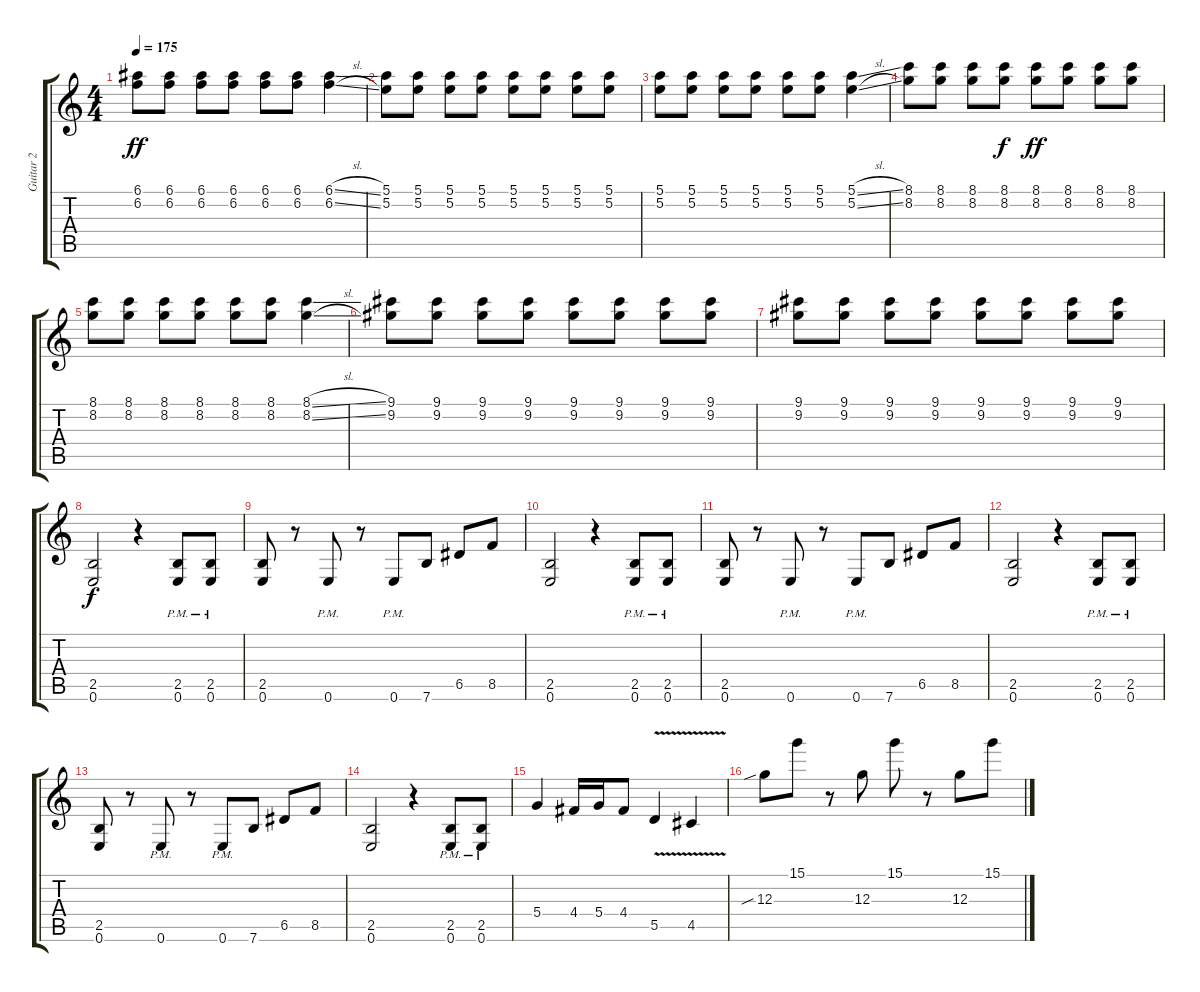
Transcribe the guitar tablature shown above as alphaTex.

\track ("Guitar 2" "Guitar 2") {instrument distortionguitar}
\staff {score tabs}
\tuning (E4 B3 G3 D3 A2 E2) {hide}
\ts (4 4)
\tempo 175
\clef g2
\ks c
(6.1 6.2).8{dy ff} (6.1 6.2).8 (6.1 6.2).8 (6.1 6.2).8 (6.1 6.2).8 (6.1 6.2).8 (6.1{sl} 6.2{sl}).4 |
(5.1 5.2).8 (5.1 5.2).8 (5.1 5.2).8 (5.1 5.2).8 (5.1 5.2).8 (5.1 5.2).8 (5.1 5.2).8 (5.1 5.2).8 |
(5.1 5.2).8 (5.1 5.2).8 (5.1 5.2).8 (5.1 5.2).8 (5.1 5.2).8 (5.1 5.2).8 (5.1{sl} 5.2{sl}).4 |
(8.1 8.2).8 (8.1 8.2).8 (8.1 8.2).8 (8.1 8.2).8{dy f} (8.1 8.2).8{dy ff} (8.1 8.2).8 (8.1 8.2).8 (8.1 8.2).8 |
(8.1 8.2).8 (8.1 8.2).8 (8.1 8.2).8 (8.1 8.2).8 (8.1 8.2).8 (8.1 8.2).8 (8.1{sl} 8.2{sl}).4 |
(9.1 9.2).8 (9.1 9.2).8 (9.1 9.2).8 (9.1 9.2).8 (9.1 9.2).8 (9.1 9.2).8 (9.1 9.2).8 (9.1 9.2).8 |
(9.1 9.2).8 (9.1 9.2).8 (9.1 9.2).8 (9.1 9.2).8 (9.1 9.2).8 (9.1 9.2).8 (9.1 9.2).8 (9.1 9.2).8 |
(2.5 0.6).2{dy f} r.4 (2.5{pm} 0.6).8 (2.5{pm} 0.6).8 |
(2.5 0.6).8 r.8 0.6{pm}.8 r.8 0.6{pm}.8 7.6.8 6.5.8 8.5.8 |
(2.5 0.6).2 r.4 (2.5{pm} 0.6).8 (2.5{pm} 0.6).8 |
(2.5 0.6).8 r.8 0.6{pm}.8 r.8 0.6{pm}.8 7.6.8 6.5.8 8.5.8 |
(2.5 0.6).2 r.4 (2.5{pm} 0.6).8 (2.5{pm} 0.6).8 |
(2.5 0.6).8 r.8 0.6{pm}.8 r.8 0.6{pm}.8 7.6.8 6.5.8 8.5.8 |
(2.5 0.6).2 r.4 (2.5{pm} 0.6).8 (2.5{pm} 0.6).8 |
5.4.4 4.4.16 5.4.16 4.4.8 5.5{v}.4 4.5{v}.4 |
12.3{sib}.8 15.1.8 r.8 12.3.8 15.1.8 r.8 12.3.8 15.1.8
